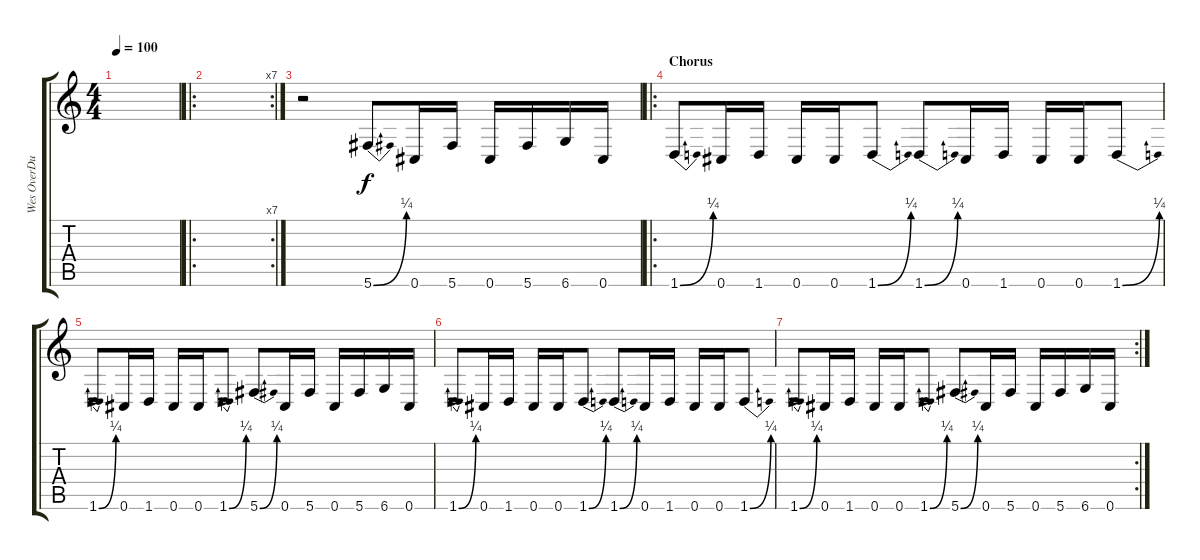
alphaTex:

\track ("Wes OverDub" "Wes OverDu") {instrument distortionguitar}
\staff {score tabs}
\tuning (Db4 Ab3 E3 B2 Gb2 Db2) {hide}
\ts (4 4)
\tempo 100
\clef g2
\ks c
|
\ro
\rc 7
|
r.2 5.6{be (bend 0 0 60 1)}.8{balance 16 instrument overdrivenguitar} 0.6.16 5.6.16 0.6.16 5.6.16 6.6.16 0.6.16 |
\ro
\section ("" "Chorus")
1.6{be (bend 0 0 60 1)}.8{balance 8 instrument distortionguitar} 0.6.16 1.6.16 0.6.16 0.6.16 1.6{be (bend 0 0 60 1)}.8 1.6{be (bend 0 0 60 1)}.8 0.6.16 1.6.16 0.6.16 0.6.16 1.6{be (bend 0 0 60 1)}.8 |
1.6{be (bend 0 0 60 1)}.8 0.6.16 1.6.16 0.6.16 0.6.16 1.6{be (bend 0 0 60 1)}.8 5.6{be (bend 0 0 60 1)}.8 0.6.16 5.6.16 0.6.16 5.6.16 6.6.16 0.6.16 |
1.6{be (bend 0 0 60 1)}.8 0.6.16 1.6.16 0.6.16 0.6.16 1.6{be (bend 0 0 60 1)}.8 1.6{be (bend 0 0 60 1)}.8 0.6.16 1.6.16 0.6.16 0.6.16 1.6{be (bend 0 0 60 1)}.8 |
\rc 2
1.6{be (bend 0 0 60 1)}.8 0.6.16 1.6.16 0.6.16 0.6.16 1.6{be (bend 0 0 60 1)}.8 5.6{be (bend 0 0 60 1)}.8 0.6.16 5.6.16 0.6.16 5.6.16 6.6.16 0.6.16
